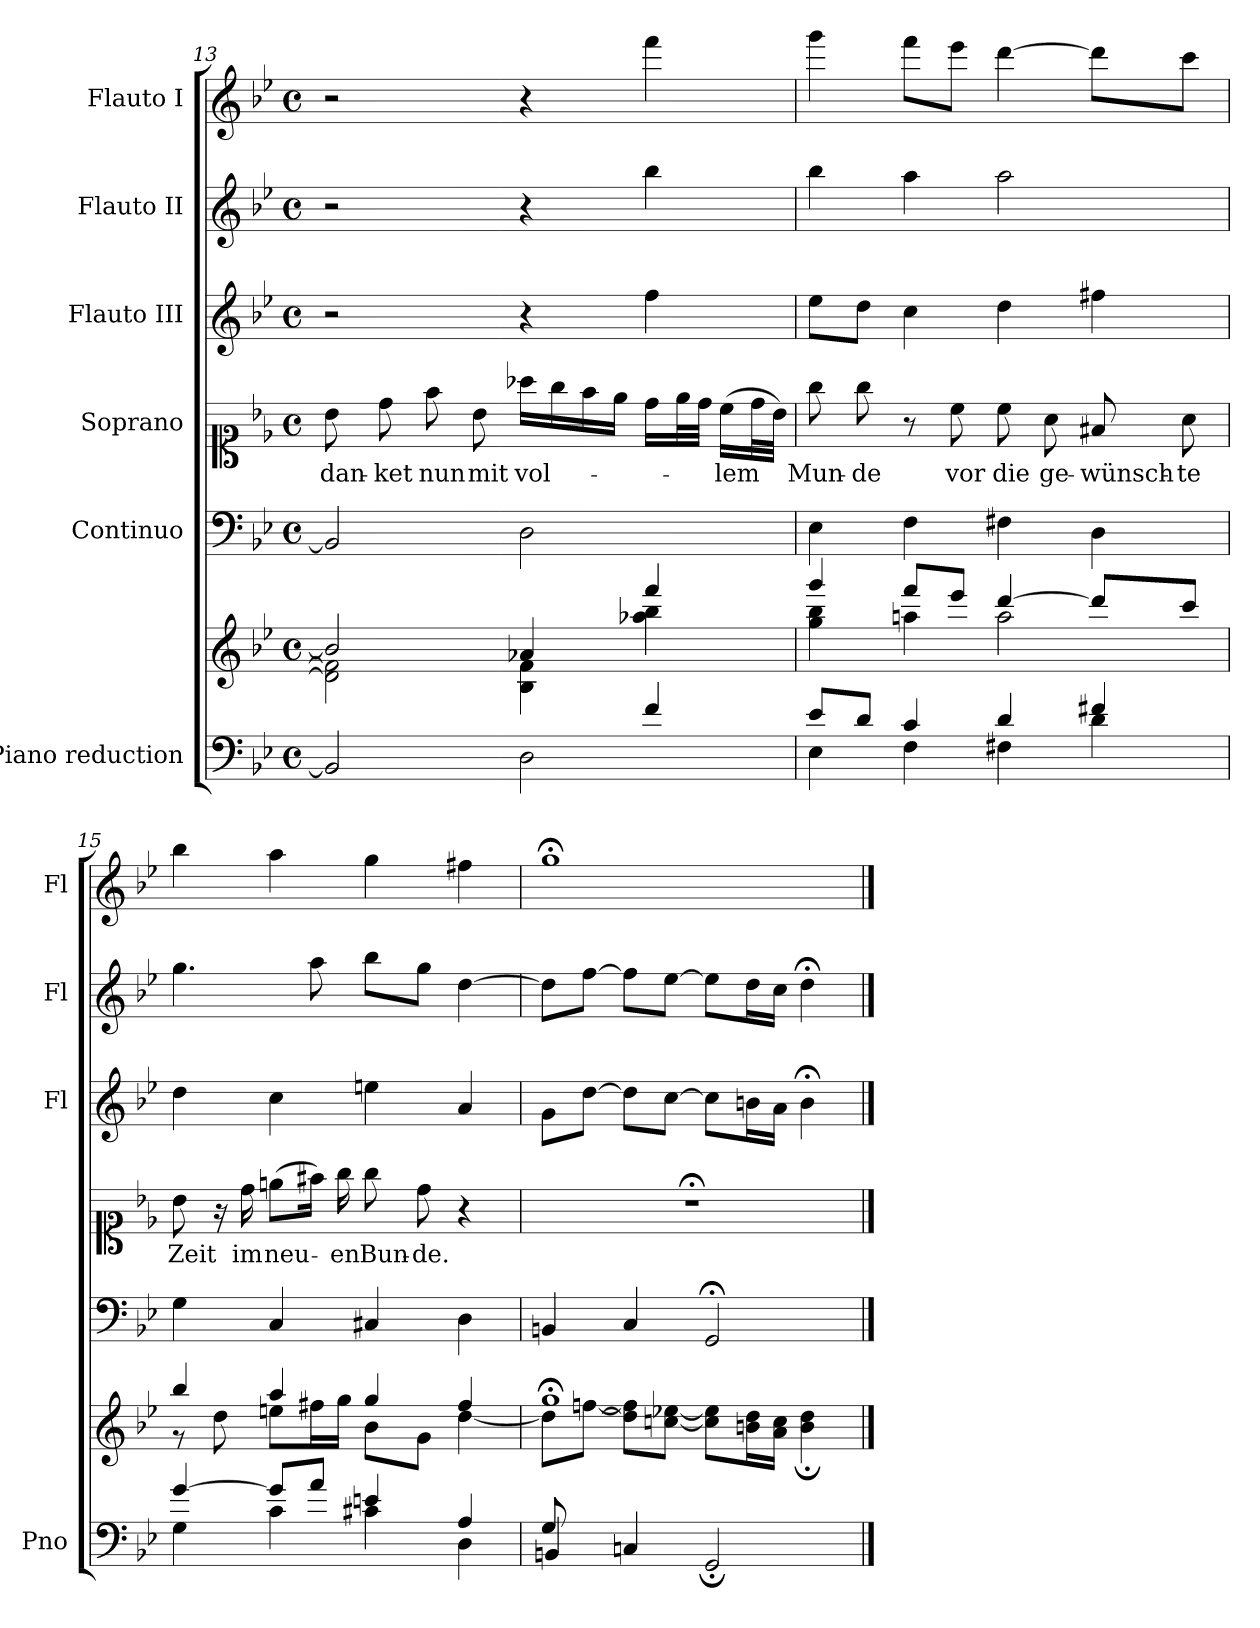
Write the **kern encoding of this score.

**kern	**kern	**kern	**kern	**text	**kern	**kern	**kern
*part6	*part6	*part5	*part4	*part4	*part3	*part2	*part1
*staff7	*staff6	*staff5	*staff4	*staff4	*staff3	*staff2	*staff1
*I"Piano reduction	*	*I"Continuo	*I"Soprano	*	*I"Flauto III	*I"Flauto II	*I"Flauto I
*I'Pno	*	*	*	*	*I'Fl	*I'Fl	*I'Fl
*clefF4	*clefG2	*clefF4	*clefC1	*	*clefG2	*clefG2	*clefG2
*k[b-e-]	*k[b-e-]	*k[b-e-]	*k[b-e-]	*	*k[b-e-]	*k[b-e-]	*k[b-e-]
*M4/4	*M4/4	*M4/4	*M4/4	*	*M4/4	*M4/4	*M4/4
*met(c)	*met(c)	*met(c)	*met(c)	*	*met(c)	*met(c)	*met(c)
=13	=13	=13	=13	=13	=13	=13	=13
*^	*^	*	*	*	*	*	*
!	!	!	!	!	!	!LO:LY:b	!	!	!
2BB-/]	2ryy	2b-/]	2d\] 2f\]	2BB-/]	8b-\	dan-	2r	2r	2r
!	!	!	!	!	!	!LO:LY:b	!	!	!
.	.	.	.	.	8dd\	-ket	.	.	.
!	!	!	!	!	!	!LO:LY:b	!	!	!
.	.	.	.	.	8ff\	nun	.	.	.
!	!	!	!	!	!	!LO:LY:b	!	!	!
.	.	.	.	.	8b-\	mit	.	.	.
!	!	!	!	!	!	!LO:LY:b	!	!	!
4ryy	2D\	4a-X/	4B-\ 4f\	2D\	16aa-X\LL	vol-	4r	4r	4r
.	.	.	.	.	16gg\	.	.	.	.
.	.	.	.	.	16ff\	.	.	.	.
.	.	.	.	.	16ee-\JJ	.	.	.	.
4f/	.	4fff/	4aa-X\ 4bb-\	.	16dd\LL	.	4ff\	4bb-\	4fff\
.	.	.	.	.	32ee-\L	.	.	.	.
.	.	.	.	.	32dd\JJJ	.	.	.	.
!	!	!	!	!	!	!LO:LY:b	!	!	!
.	.	.	.	.	(>16cc\LL	-lem	.	.	.
.	.	.	.	.	32dd\L	.	.	.	.
.	.	.	.	.	32b-\JJJ)	.	.	.	.
=14	=14	=14	=14	=14	=14	=14	=14	=14	=14
!	!	!	!	!	!	!LO:LY:b	!	!	!
8e-/L	4E-\	4ggg/	4gg\ 4bb-\	4E-\	8gg\	Mun-	8ee-\L	4bb-\	4ggg\
!	!	!	!	!	!	!LO:LY:b	!	!	!
8d/J	.	.	.	.	8gg\	-de	8dd\J	.	.
4c/	4F\	8fff/L	4aan\	4F\	8r	.	4cc\	4aa\	8fff\L
!	!	!	!	!	!	!LO:LY:b	!	!	!
.	.	8eee-/J	.	.	8cc\	vor	.	.	8eee-\J
!	!	!	!	!	!	!LO:LY:b	!	!	!
4d/	4F#X\	[4ddd/	2aa\	4F#X\	8cc\	die	4dd\	2aa\	[4ddd\
!	!	!	!	!	!	!LO:LY:b	!	!	!
.	.	.	.	.	8a\	ge-	.	.	.
!	!	!	!	!	!	!LO:LY:b	!	!	!
4f#X/	4d\	8ddd/L]	.	4D\	8f#X/	-wünsch-	4ff#X\	.	8ddd\L]
!	!	!	!	!	!	!LO:LY:b	!	!	!
.	.	8ccc/J	.	.	8a\	-te	.	.	8ccc\J
!!LO:PB:g=z
=15	=15	=15	=15	=15	=15	=15	=15	=15	=15
!	!	!	!	!	!	!LO:LY:b	!	!	!
[4g/	4G\	4bb-/	8r	4G\	8b-\	Zeit	4dd\	4.gg\	4bb-\
.	.	.	8dd\	.	16r	.	.	.	.
!	!	!	!	!	!	!LO:LY:b	!	!	!
.	.	.	.	.	16dd\	im	.	.	.
!	!	!	!	!	!	!LO:LY:b	!	!	!
8g/L]	4c\	4aa/	8een\L	4C/	(>8een\L	neu-	4cc\	.	4aa\
8a/J	.	.	16ff#X\L	.	16ff#X\Jk)	.	.	8aa\	.
!	!	!	!	!	!	!LO:LY:b	!	!	!
.	.	.	16gg\JJ	.	16gg\	-en	.	.	.
!	!	!	!	!	!	!LO:LY:b	!	!	!
4en/	4c#X\	4gg/	8b-\L	4C#X/	8gg\	Bun-	4een\	8bb-\L	4gg\
!	!	!	!	!	!	!LO:LY:b	!	!	!
.	.	.	8g\J	.	8dd\	-de.	.	8gg\J	.
4A/	4D\	4ff#/	[4dd\	4D\	4r	.	4a/	[4dd\	4ff#X\
=16	=16	=16	=16	=16	=16	=16	=16	=16	=16
*	*	*	*^	*	*	*	*	*	*
8G/L	4BBn/	1gg;<	8dd\L]	8ryy	4BBn/	1r;<	.	8g\L	8dd\L]	1gg;<
2..ryy	.	.	[8ffn\J	[8dd\J	.	.	.	[8dd\J	[8ff\J	.
.	4Cn/	.	8dd\] 8ff\]L	4ryy	4C/	.	.	8dd\L]	8ff\L]	.
.	.	.	[8ccn\ [8ee-X\J	.	.	.	.	[8cc\J	[8ee-\J	.
.	2GG;</	.	8cc\] 8ee-\]L	2ryy	2GG;</	.	.	8cc\L]	8ee-\L]	.
.	.	.	16bn\ 16dd\L	.	.	.	.	16bn\L	16dd\L	.
.	.	.	16a\ 16cc\JJ	.	.	.	.	16a\JJ	16cc\JJ	.
.	.	.	4b\; 4dd\;	.	.	.	.	4b;<\	4dd;<\	.
*v	*v	*	*	*	*	*	*	*	*	*
*	*v	*v	*v	*	*	*	*	*	*
==	==	==	==	==	==	==	==
*-	*-	*-	*-	*-	*-	*-	*-
